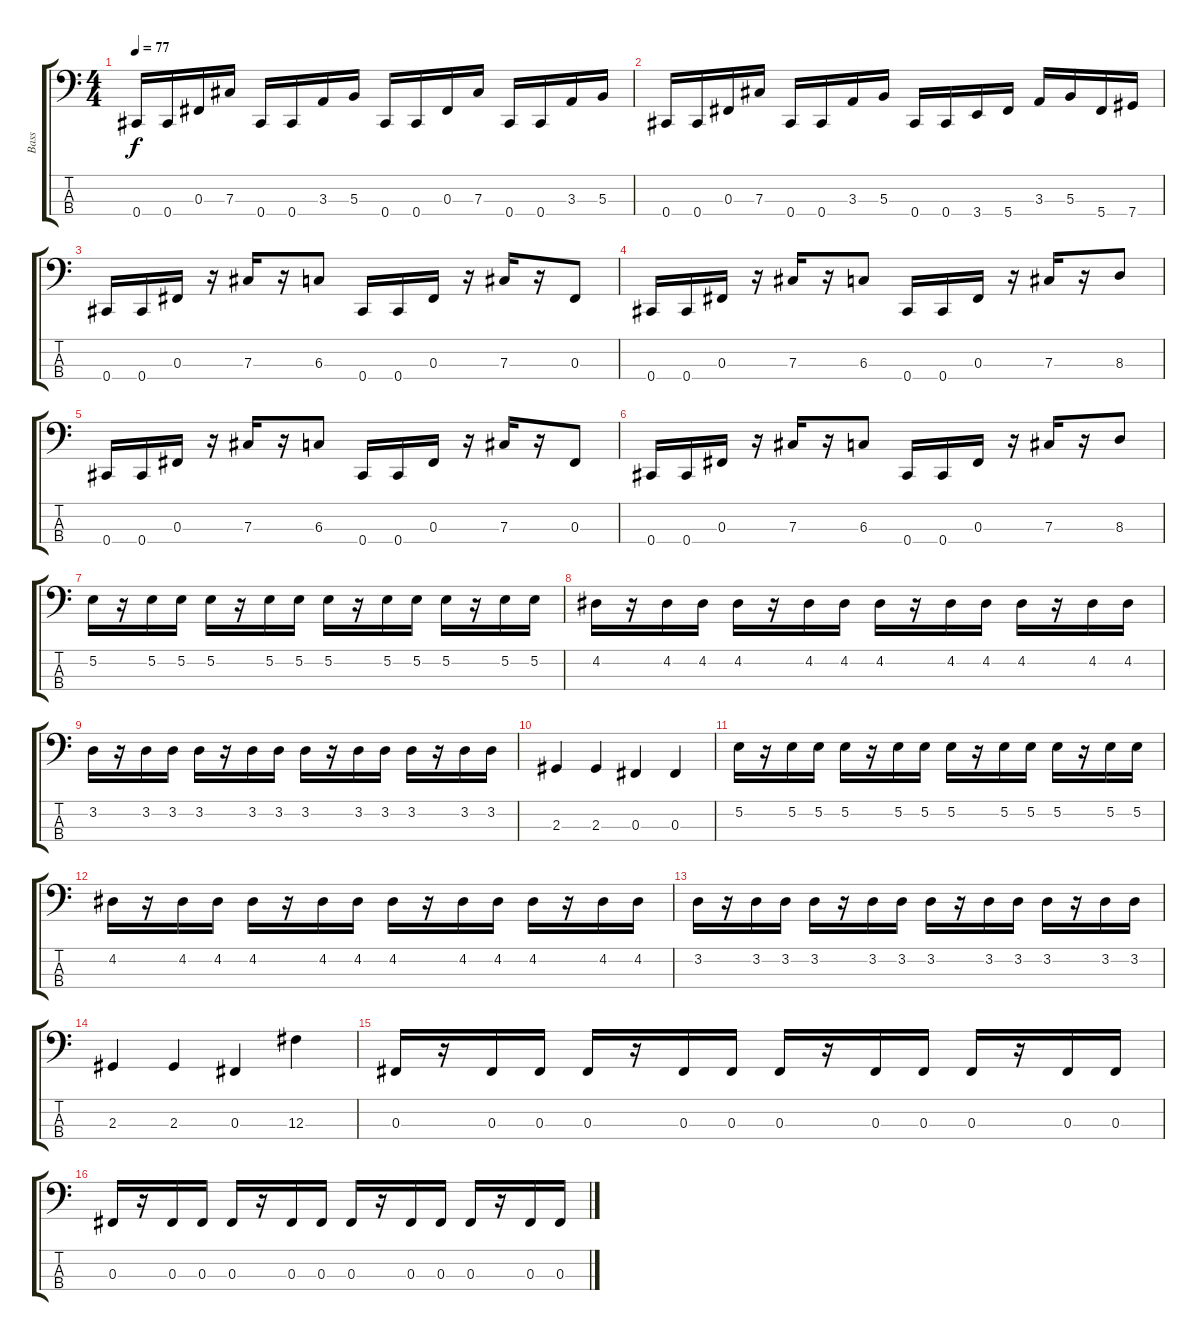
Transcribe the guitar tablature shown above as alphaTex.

\track ("Bass" "Bass") {instrument electricbassfinger}
\staff {score tabs}
\tuning (E2 B1 Gb1 Db1) {hide}
\ts (4 4)
\tempo 77
\clef f4
\ks c
0.4.16{dy f} 0.4.16 0.3.16 7.3.16 0.4.16 0.4.16 3.3.16 5.3.16 0.4.16 0.4.16 0.3.16 7.3.16 0.4.16 0.4.16 3.3.16 5.3.16 |
0.4.16 0.4.16 0.3.16 7.3.16 0.4.16 0.4.16 3.3.16 5.3.16 0.4.16 0.4.16 3.4.16 5.4.16 3.3.16 5.3.16 5.4.16 7.4.16 |
0.4.16 0.4.16 0.3.16 r.16 7.3.16 r.16 6.3.8 0.4.16 0.4.16 0.3.16 r.16 7.3.16 r.16 0.3.8 |
0.4.16 0.4.16 0.3.16 r.16 7.3.16 r.16 6.3.8 0.4.16 0.4.16 0.3.16 r.16 7.3.16 r.16 8.3.8 |
0.4.16 0.4.16 0.3.16 r.16 7.3.16 r.16 6.3.8 0.4.16 0.4.16 0.3.16 r.16 7.3.16 r.16 0.3.8 |
0.4.16 0.4.16 0.3.16 r.16 7.3.16 r.16 6.3.8 0.4.16 0.4.16 0.3.16 r.16 7.3.16 r.16 8.3.8 |
5.2.16 r.16 5.2.16 5.2.16 5.2.16 r.16 5.2.16 5.2.16 5.2.16 r.16 5.2.16 5.2.16 5.2.16 r.16 5.2.16 5.2.16 |
4.2.16 r.16 4.2.16 4.2.16 4.2.16 r.16 4.2.16 4.2.16 4.2.16 r.16 4.2.16 4.2.16 4.2.16 r.16 4.2.16 4.2.16 |
3.2.16 r.16 3.2.16 3.2.16 3.2.16 r.16 3.2.16 3.2.16 3.2.16 r.16 3.2.16 3.2.16 3.2.16 r.16 3.2.16 3.2.16 |
2.3.4 2.3.4 0.3.4 0.3.4 |
5.2.16 r.16 5.2.16 5.2.16 5.2.16 r.16 5.2.16 5.2.16 5.2.16 r.16 5.2.16 5.2.16 5.2.16 r.16 5.2.16 5.2.16 |
4.2.16 r.16 4.2.16 4.2.16 4.2.16 r.16 4.2.16 4.2.16 4.2.16 r.16 4.2.16 4.2.16 4.2.16 r.16 4.2.16 4.2.16 |
3.2.16 r.16 3.2.16 3.2.16 3.2.16 r.16 3.2.16 3.2.16 3.2.16 r.16 3.2.16 3.2.16 3.2.16 r.16 3.2.16 3.2.16 |
2.3.4 2.3.4 0.3.4 12.3.4 |
0.3.16 r.16 0.3.16 0.3.16 0.3.16 r.16 0.3.16 0.3.16 0.3.16 r.16 0.3.16 0.3.16 0.3.16 r.16 0.3.16 0.3.16 |
0.3.16 r.16 0.3.16 0.3.16 0.3.16 r.16 0.3.16 0.3.16 0.3.16 r.16 0.3.16 0.3.16 0.3.16 r.16 0.3.16 0.3.16
